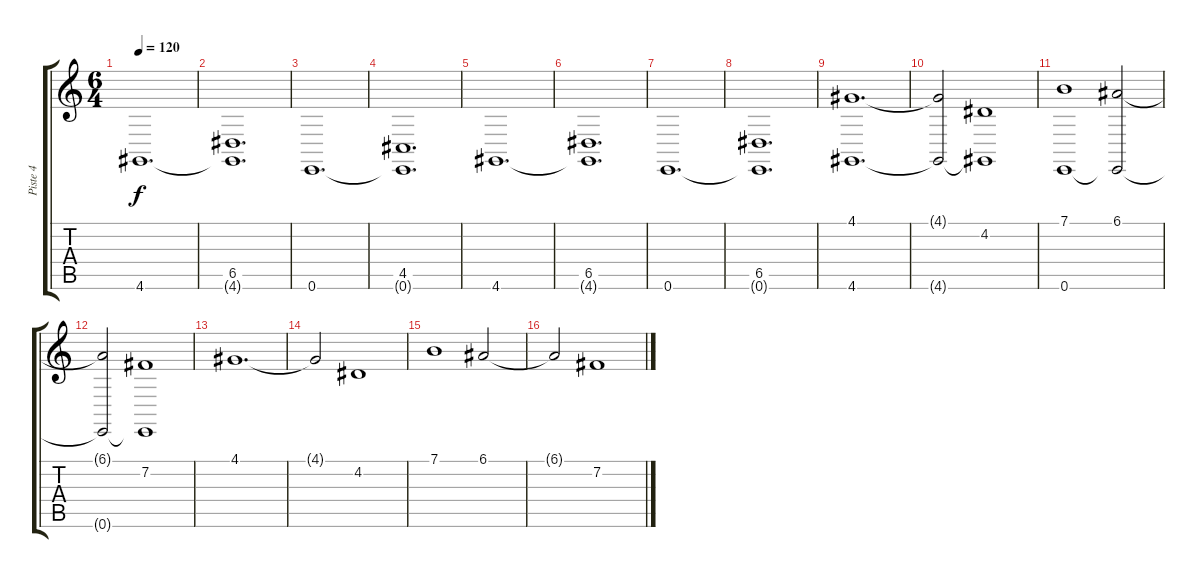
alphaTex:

\track ("Piste 4" "Piste 4") {instrument pad4choir}
\staff {score tabs}
\tuning (E4 B3 G3 D3 A2 E2) {hide}
\ts (6 4)
\tempo 120
\clef g2
\ks c
4.6.1{d dy f} |
(6.5 4.6{t}).1{d} |
0.6.1{d} |
(4.5 0.6{t}).1{d} |
4.6.1{d} |
(6.5 4.6{t}).1{d} |
0.6.1{d} |
(6.5 0.6{t}).1{d} |
(4.1 4.6).1{d} |
(4.1{t} 4.6{t}).2 (4.2 4.6{t}).1 |
(7.1 0.6).1 (6.1 0.6{t}).2 |
(6.1{t} 0.6{t}).2 (7.2 0.6{t}).1 |
4.1.1{d} |
4.1{t}.2 4.2.1 |
7.1.1 6.1.2 |
6.1{t}.2 7.2.1
